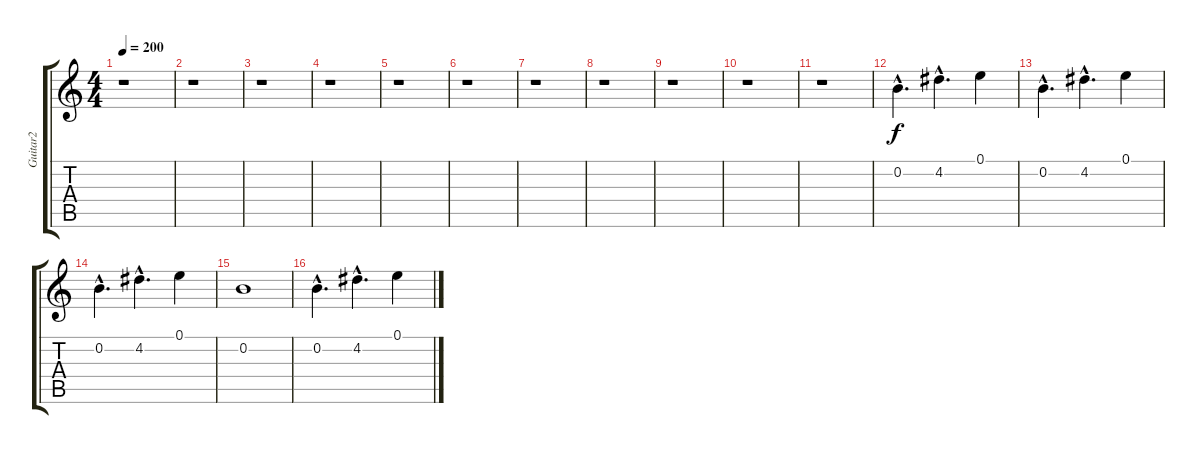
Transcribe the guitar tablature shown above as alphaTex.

\track ("Guitar2" "Guitar2") {instrument overdrivenguitar}
\staff {score tabs}
\tuning (E4 B3 G3 D3 A2 E2) {hide}
\ts (4 4)
\tempo 200
\clef g2
\ks c
r.1{dy f} |
r.1 |
r.1 |
r.1 |
r.1 |
r.1 |
r.1 |
r.1 |
r.1 |
r.1 |
r.1 |
0.2{hac}.4{d} 4.2{hac}.4{d} 0.1.4 |
0.2{hac}.4{d} 4.2{hac}.4{d} 0.1.4 |
0.2{hac}.4{d} 4.2{hac}.4{d} 0.1.4 |
0.2.1 |
0.2{hac}.4{d} 4.2{hac}.4{d} 0.1.4
